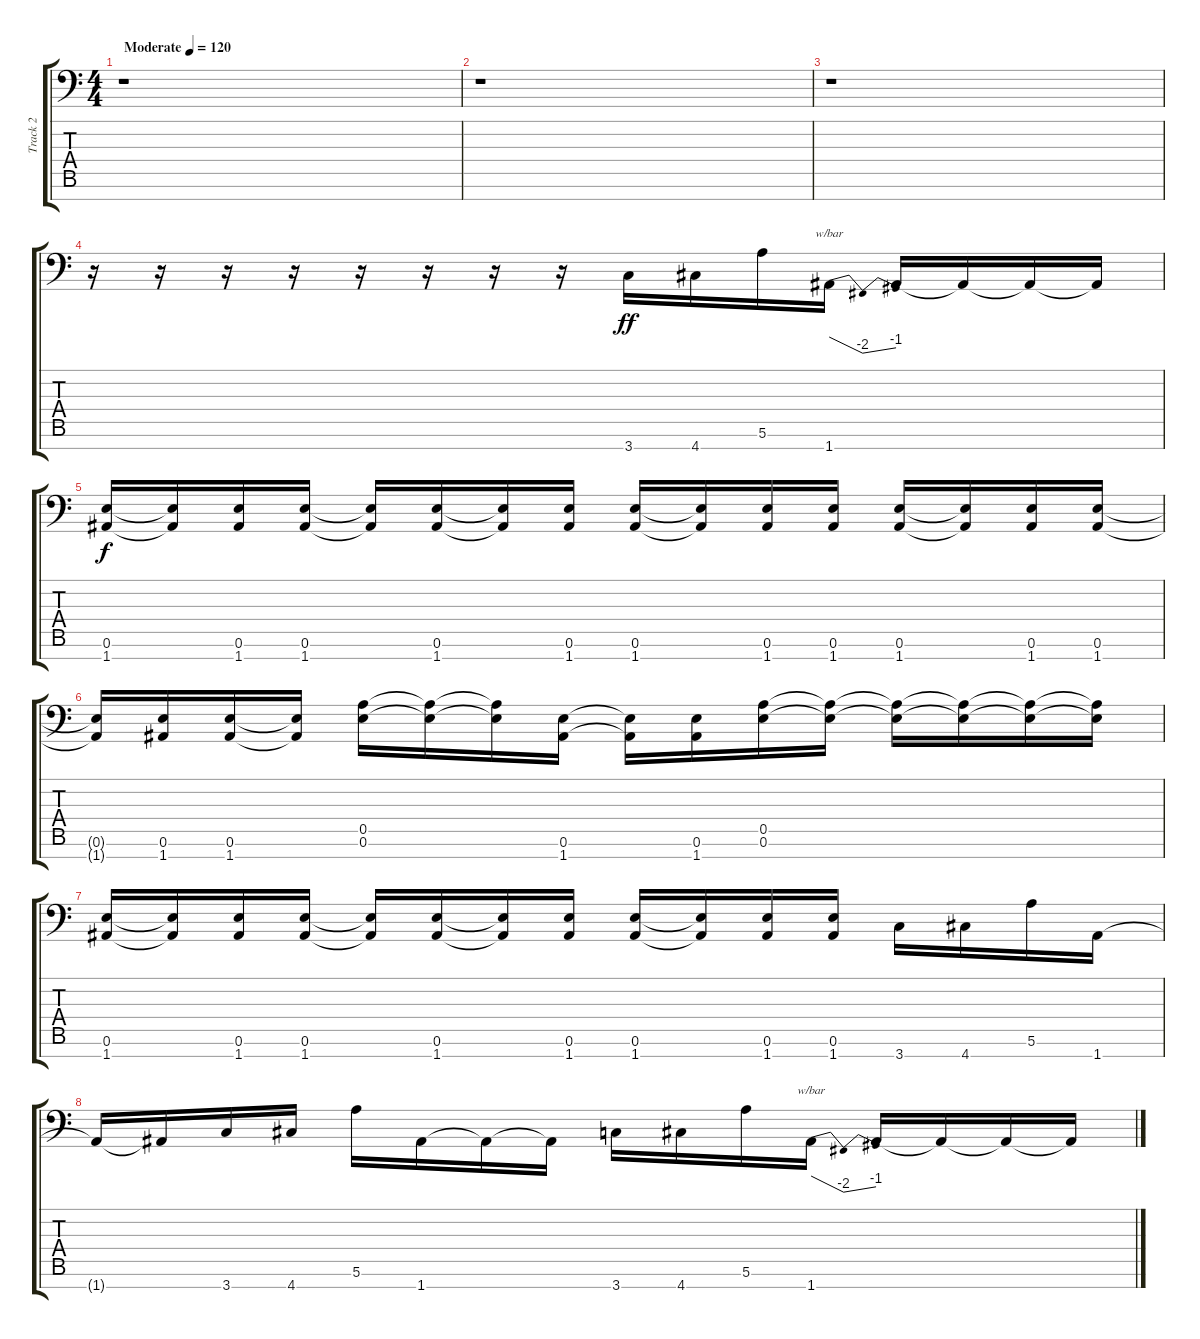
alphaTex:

\track ("Track 2" "Track 2") {instrument distortionguitar}
\staff {score tabs}
\tuning (E4 B3 G3 D3 A2 E2 A1) {hide}
\ts (4 4)
\tempo (120 "Moderate")
\clef f4
\ks c
r.1{dy ff instrument distortionguitar} |
r.1 |
r.1 |
r.16 r.16 r.16 r.16 r.16 r.16 r.16 r.16 3.7.16 4.7.16 5.6.16 1.7.16{tbe (dip default 0 0 45 -8 60 -4)} 1.7{t}.16 1.7{t}.16 1.7{t}.16 1.7{t}.16 |
(0.6 1.7).16{dy f} (0.6{t} 1.7{t}).16 (0.6 1.7).16 (0.6 1.7).16 (0.6{t} 1.7{t}).16 (0.6 1.7).16 (0.6{t} 1.7{t}).16 (0.6 1.7).16 (0.6 1.7).16 (0.6{t} 1.7{t}).16 (0.6 1.7).16 (0.6 1.7).16 (0.6 1.7).16 (0.6{t} 1.7{t}).16 (0.6 1.7).16 (0.6 1.7).16 |
(0.6{t} 1.7{t}).16 (0.6 1.7).16 (0.6 1.7).16 (0.6{t} 1.7{t}).16 (0.5 0.6).16 (0.5{t} 0.6{t}).16 (0.5{t} 0.6{t}).16 (0.6 1.7).16 (0.6{t} 1.7{t}).16 (0.6 1.7).16 (0.5 0.6).16 (0.5{t} 0.6{t}).16 (0.5{t} 0.6{t}).16 (0.5{t} 0.6{t}).16 (0.5{t} 0.6{t}).16 (0.5{t} 0.6{t}).16 |
(0.6 1.7).16 (0.6{t} 1.7{t}).16 (0.6 1.7).16 (0.6 1.7).16 (0.6{t} 1.7{t}).16 (0.6 1.7).16 (0.6{t} 1.7{t}).16 (0.6 1.7).16 (0.6 1.7).16 (0.6{t} 1.7{t}).16 (0.6 1.7).16 (0.6 1.7).16 3.7.16 4.7.16 5.6.16 1.7.16 |
1.7{t}.16 1.7{t}.16 3.7.16 4.7.16 5.6.16 1.7.16 1.7{t}.16 1.7{t}.16 3.7.16 4.7.16 5.6.16 1.7.16{tbe (dip default 0 0 45 -8 60 -4)} 1.7{t}.16 1.7{t}.16 1.7{t}.16 1.7{t}.16
